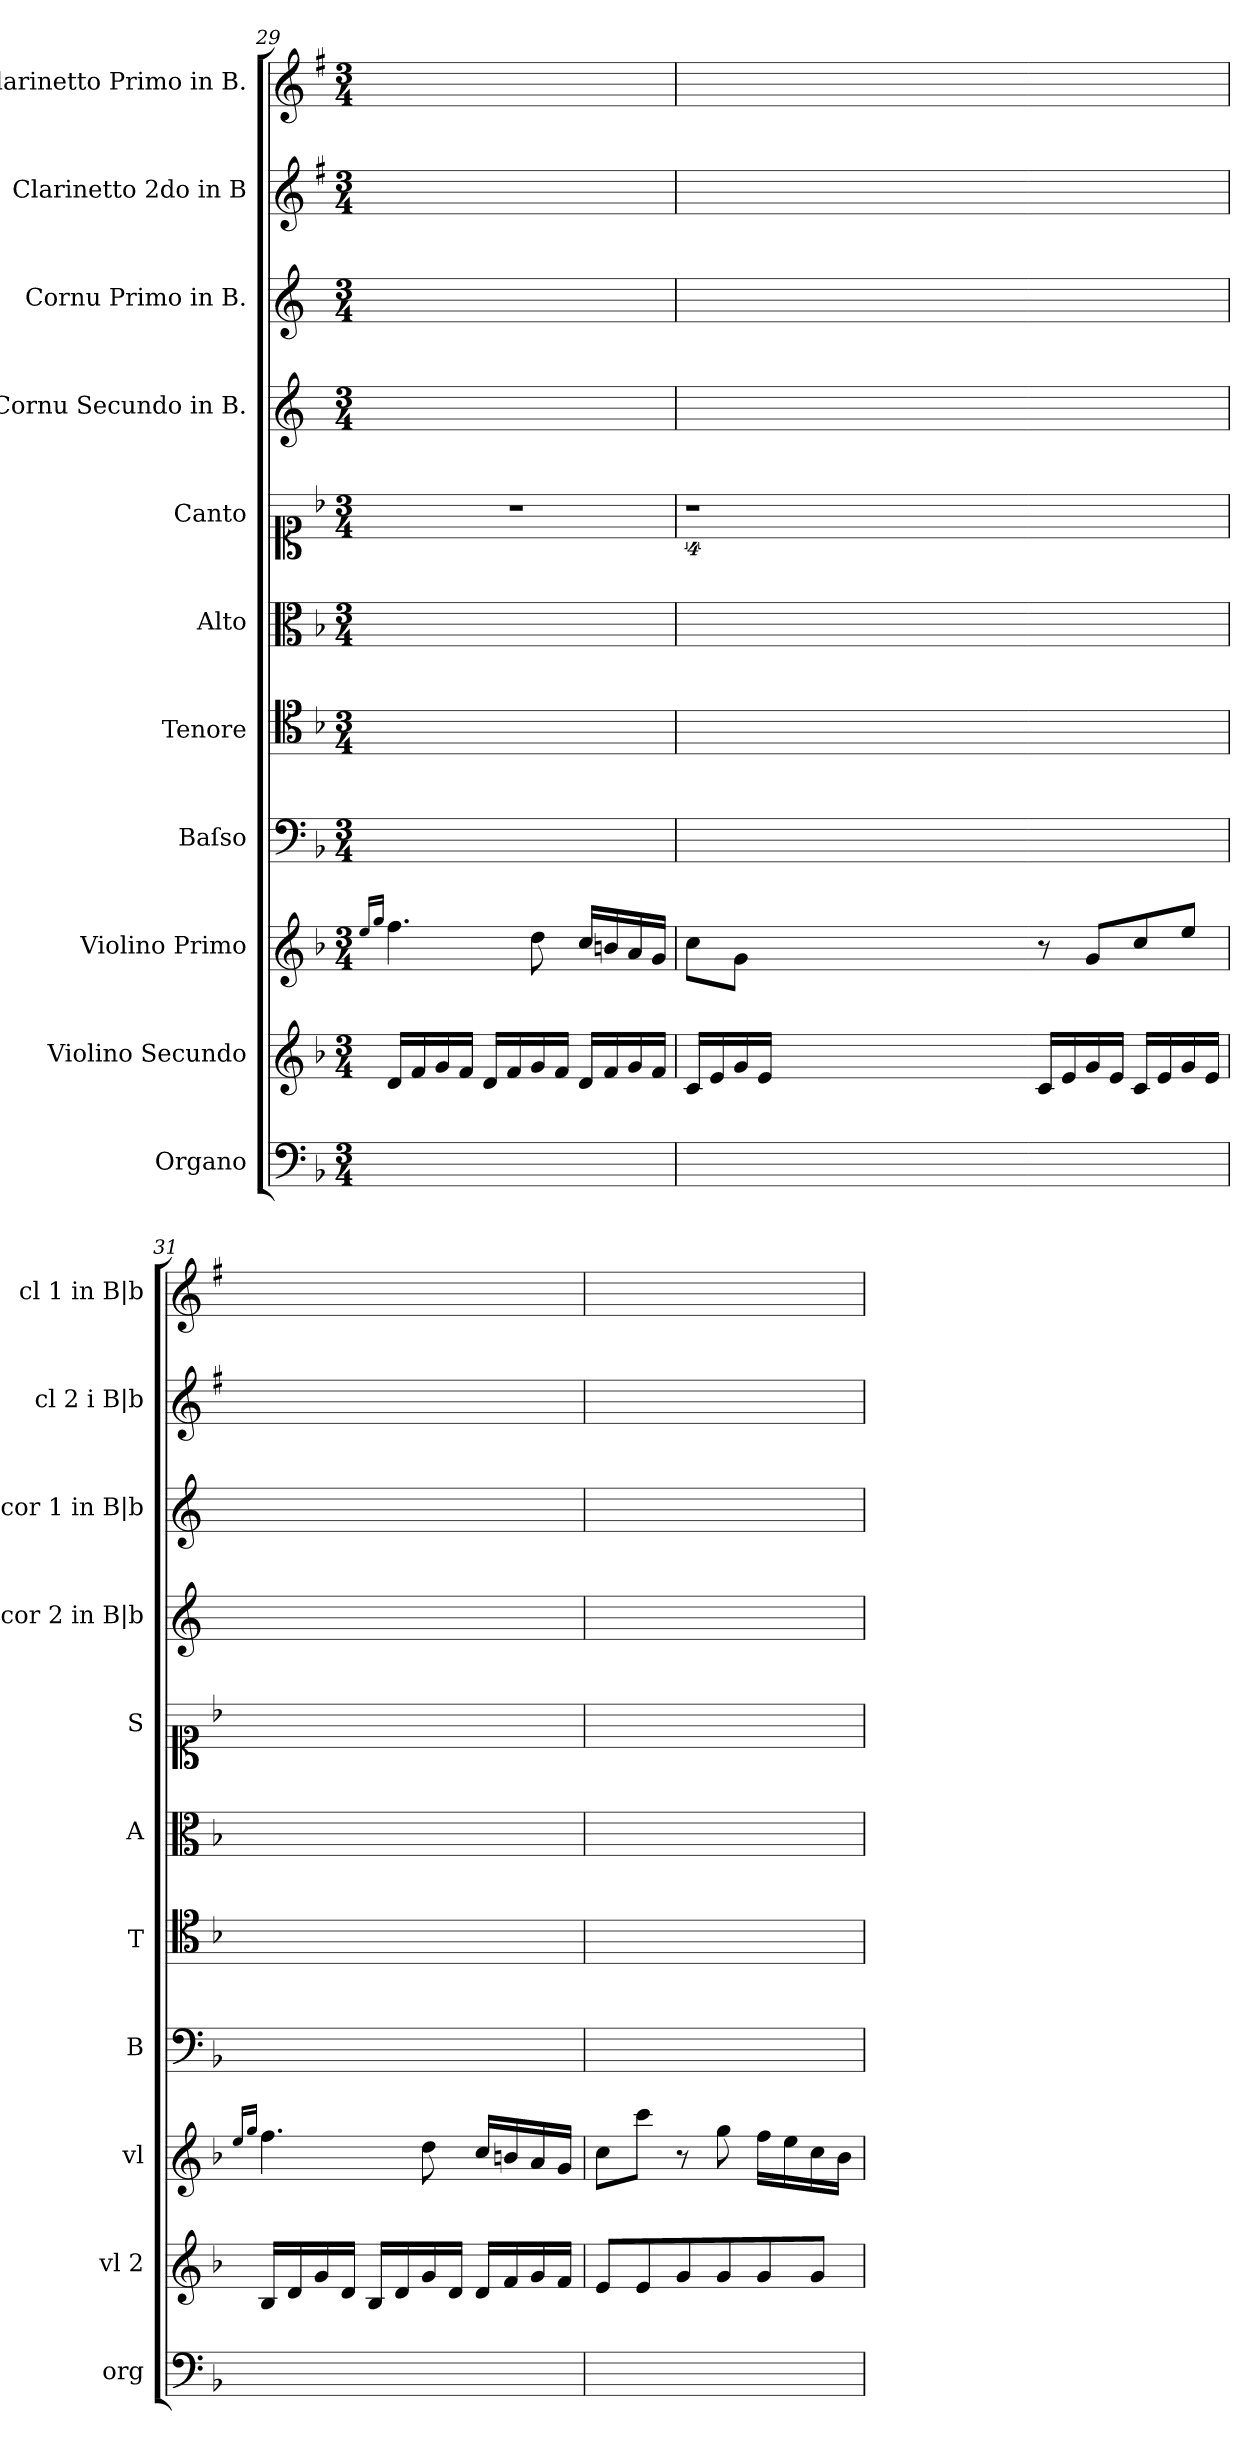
**kern	**kern	**kern	**kern	**kern	**kern	**kern	**kern	**kern	**kern	**kern
*part11	*part10	*part9	*part8	*part7	*part6	*part5	*part4	*part3	*part2	*part1
*staff11	*staff10	*staff9	*staff8	*staff7	*staff6	*staff5	*staff4	*staff3	*staff2	*staff1
*I"Organo	*I"Violino Secundo	*I"Violino Primo	*I"Baſso	*I"Tenore	*I"Alto	*I"Canto	*I"Cornu Secundo in B.	*I"Cornu Primo in B.	*I"Clarinetto 2do in B	*I"Clarinetto Primo in B.
*I'org	*I'vl 2	*I'vl	*I'B	*I'T	*I'A	*I'S	*I'cor 2 in B|b	*I'cor 1 in B|b	*I'cl 2 i B|b	*I'cl 1 in B|b
*clefF4	*clefG2	*clefG2	*clefF4	*clefC4	*clefC3	*clefC1	*clefG2	*clefG2	*clefG2	*clefG2
*	*	*	*	*	*	*	*ITrd4c7	*ITrd4c7	*ITrd1c2	*ITrd1c2
*k[b-]	*k[b-]	*k[b-]	*k[b-]	*k[b-]	*k[b-]	*k[b-]	*k[b-]	*k[b-]	*k[b-]	*k[b-]
*F:	*F:	*F:	*F:	*F:	*F:	*F:	*F:	*F:	*F:	*F:
*M3/4	*M3/4	*M3/4	*M3/4	*M3/4	*M3/4	*M3/4	*M3/4	*M3/4	*M3/4	*M3/4
=29	=29	=29	=29	=29	=29	=29	=29	=29	=29	=29
.	.	16qqee/LL	.	.	.	.	.	.	.	.
.	.	16qqgg/JJ	.	.	.	.	.	.	.	.
2.ryy	16d/LL	4.ff\	2.ryy	2.ryy	2.ryy	2.r	2.ryy	2.ryy	2.ryy	2.ryy
.	16f/	.	.	.	.	.	.	.	.	.
.	16g/	.	.	.	.	.	.	.	.	.
.	16f/JJ	.	.	.	.	.	.	.	.	.
.	16d/LL	.	.	.	.	.	.	.	.	.
.	16f/	.	.	.	.	.	.	.	.	.
.	16g/	8dd\	.	.	.	.	.	.	.	.
.	16f/JJ	.	.	.	.	.	.	.	.	.
.	16d/LL	16cc/LL	.	.	.	.	.	.	.	.
.	16f/	16bn/	.	.	.	.	.	.	.	.
.	16g/	16a/	.	.	.	.	.	.	.	.
.	16f/JJ	16g/JJ	.	.	.	.	.	.	.	.
=30	=30	=30	=30	=30	=30	=30	=30	=30	=30	=30
2.ryy	16c/LL	8cc\L	2.ryy	2.ryy	2.ryy	4%9r	2.ryy	2.ryy	2.ryy	2.ryy
.	16e/	.	.	.	.	.	.	.	.	.
.	16g/	8g\J	.	.	.	.	.	.	.	.
.	16e/JJ	.	.	.	.	.	.	.	.	.
.	0ryy	0ryy	.	.	.	.	.	.	.	.
1.ryy	.	.	1.ryy	1.ryy	1.ryy	.	1.ryy	1.ryy	1.ryy	1.ryy
=-	=-	=-	=-	=-	=-	=-	=-	=-	=-	=-
2ryy	16c/LL	8r	2ryy	2ryy	2ryy	2ryy	2ryy	2ryy	2ryy	2ryy
.	16e/	.	.	.	.	.	.	.	.	.
.	16g/	8g/L	.	.	.	.	.	.	.	.
.	16e/JJ	.	.	.	.	.	.	.	.	.
.	16c/LL	8cc/	.	.	.	.	.	.	.	.
.	16e/	.	.	.	.	.	.	.	.	.
.	16g/	8ee/J	.	.	.	.	.	.	.	.
.	16e/JJ	.	.	.	.	.	.	.	.	.
=31	=31	=31	=31	=31	=31	=31	=31	=31	=31	=31
.	.	16qqee/LL	.	.	.	.	.	.	.	.
.	.	16qqgg/JJ	.	.	.	.	.	.	.	.
2.ryy	16B-/LL	4.ff\	2.ryy	2.ryy	2.ryy	2.ryy	2.ryy	2.ryy	2.ryy	2.ryy
.	16d/	.	.	.	.	.	.	.	.	.
.	16g/	.	.	.	.	.	.	.	.	.
.	16d/JJ	.	.	.	.	.	.	.	.	.
.	16B-/LL	.	.	.	.	.	.	.	.	.
.	16d/	.	.	.	.	.	.	.	.	.
.	16g/	8dd\	.	.	.	.	.	.	.	.
.	16d/JJ	.	.	.	.	.	.	.	.	.
.	16d/LL	16cc/LL	.	.	.	.	.	.	.	.
.	16f/	16bn/	.	.	.	.	.	.	.	.
.	16g/	16a/	.	.	.	.	.	.	.	.
.	16f/JJ	16g/JJ	.	.	.	.	.	.	.	.
=32	=32	=32	=32	=32	=32	=32	=32	=32	=32	=32
2.ryy	8e/L	8cc\L	2.ryy	2.ryy	2.ryy	2.ryy	2.ryy	2.ryy	2.ryy	2.ryy
.	8e/	8ccc\J	.	.	.	.	.	.	.	.
.	8g/	8r	.	.	.	.	.	.	.	.
.	8g/	8gg\	.	.	.	.	.	.	.	.
.	8g/	16ff\LL	.	.	.	.	.	.	.	.
.	.	16ee\	.	.	.	.	.	.	.	.
.	8g/J	16cc\	.	.	.	.	.	.	.	.
.	.	16b-\JJ	.	.	.	.	.	.	.	.
=	=	=	=	=	=	=	=	=	=	=
*-	*-	*-	*-	*-	*-	*-	*-	*-	*-	*-
